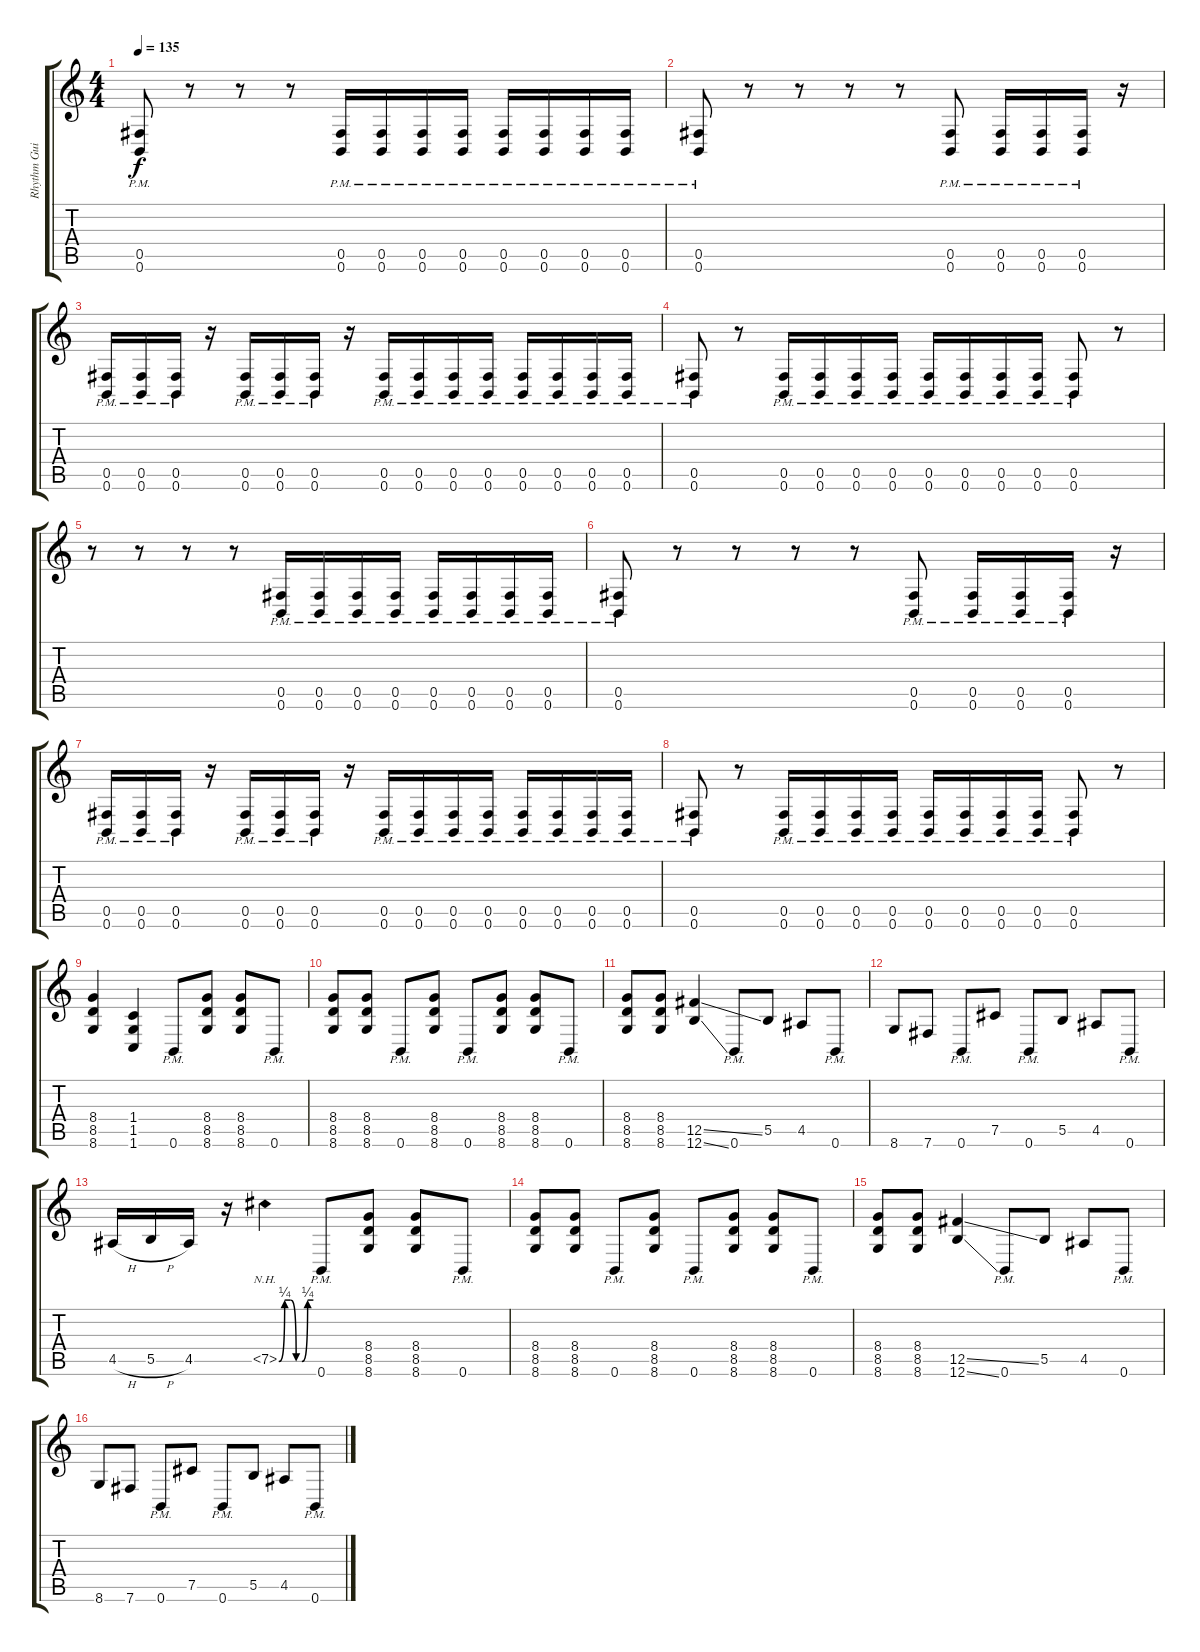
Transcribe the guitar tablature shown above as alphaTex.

\track ("Rhythm Guitar (Jeremy)" "Rhythm Gui") {instrument distortionguitar}
\staff {score tabs}
\tuning (Db4 Ab3 E3 B2 Gb2 B1) {hide}
\ts (4 4)
\tempo 135
\clef g2
\ks c
(0.5{pm} 0.6{pm}).8{dy f} r.8 r.8 r.8 (0.5{pm} 0.6{pm}).16 (0.5{pm} 0.6{pm}).16 (0.5{pm} 0.6{pm}).16 (0.5{pm} 0.6{pm}).16 (0.5{pm} 0.6{pm}).16 (0.5{pm} 0.6{pm}).16 (0.5{pm} 0.6{pm}).16 (0.5{pm} 0.6{pm}).16 |
(0.5{pm} 0.6{pm}).8 r.8 r.8 r.8 r.8 (0.5{pm} 0.6{pm}).8 (0.5{pm} 0.6{pm}).16 (0.5{pm} 0.6{pm}).16 (0.5{pm} 0.6{pm}).16 r.16 |
(0.5{pm} 0.6{pm}).16 (0.5{pm} 0.6{pm}).16 (0.5{pm} 0.6{pm}).16 r.16 (0.5{pm} 0.6{pm}).16 (0.5{pm} 0.6{pm}).16 (0.5{pm} 0.6{pm}).16 r.16 (0.5{pm} 0.6{pm}).16 (0.5{pm} 0.6{pm}).16 (0.5{pm} 0.6{pm}).16 (0.5{pm} 0.6{pm}).16 (0.5{pm} 0.6{pm}).16 (0.5{pm} 0.6{pm}).16 (0.5{pm} 0.6{pm}).16 (0.5{pm} 0.6{pm}).16 |
(0.5{pm} 0.6{pm}).8 r.8 (0.5{pm} 0.6{pm}).16 (0.5{pm} 0.6{pm}).16 (0.5{pm} 0.6{pm}).16 (0.5{pm} 0.6{pm}).16 (0.5{pm} 0.6{pm}).16 (0.5{pm} 0.6{pm}).16 (0.5{pm} 0.6{pm}).16 (0.5{pm} 0.6{pm}).16 (0.5{pm} 0.6{pm}).8 r.8 |
r.8 r.8 r.8 r.8 (0.5{pm} 0.6{pm}).16 (0.5{pm} 0.6{pm}).16 (0.5{pm} 0.6{pm}).16 (0.5{pm} 0.6{pm}).16 (0.5{pm} 0.6{pm}).16 (0.5{pm} 0.6{pm}).16 (0.5{pm} 0.6{pm}).16 (0.5{pm} 0.6{pm}).16 |
(0.5{pm} 0.6{pm}).8 r.8 r.8 r.8 r.8 (0.5{pm} 0.6{pm}).8 (0.5{pm} 0.6{pm}).16 (0.5{pm} 0.6{pm}).16 (0.5{pm} 0.6{pm}).16 r.16 |
(0.5{pm} 0.6{pm}).16 (0.5{pm} 0.6{pm}).16 (0.5{pm} 0.6{pm}).16 r.16 (0.5{pm} 0.6{pm}).16 (0.5{pm} 0.6{pm}).16 (0.5{pm} 0.6{pm}).16 r.16 (0.5{pm} 0.6{pm}).16 (0.5{pm} 0.6{pm}).16 (0.5{pm} 0.6{pm}).16 (0.5{pm} 0.6{pm}).16 (0.5{pm} 0.6{pm}).16 (0.5{pm} 0.6{pm}).16 (0.5{pm} 0.6{pm}).16 (0.5{pm} 0.6{pm}).16 |
(0.5{pm} 0.6{pm}).8 r.8 (0.5{pm} 0.6{pm}).16 (0.5{pm} 0.6{pm}).16 (0.5{pm} 0.6{pm}).16 (0.5{pm} 0.6{pm}).16 (0.5{pm} 0.6{pm}).16 (0.5{pm} 0.6{pm}).16 (0.5{pm} 0.6{pm}).16 (0.5{pm} 0.6{pm}).16 (0.5{pm} 0.6{pm}).8 r.8 |
(8.4 8.5 8.6).4 (1.4 1.5 1.6).4 0.6{pm}.8 (8.4 8.5 8.6).8 (8.4 8.5 8.6).8 0.6{pm}.8 |
(8.4 8.5 8.6).8 (8.4 8.5 8.6).8 0.6{pm}.8 (8.4 8.5 8.6).8 0.6{pm}.8 (8.4 8.5 8.6).8 (8.4 8.5 8.6).8 0.6{pm}.8 |
(8.4 8.5 8.6).8 (8.4 8.5 8.6).8 (12.5{ss} 12.6{ss}).4 0.6{pm}.8 5.5.8 4.5.8 0.6{pm}.8 |
8.6.8 7.6.8 0.6{pm}.8 7.5.8 0.6{pm}.8 5.5.8 4.5.8 0.6{pm}.8 |
4.5{h}.16 5.5{h}.16 4.5.16 r.16 7.5{be (custom 0 0 10 1 20 1 30 0 40 0 50 1 60 1) nh}.4 0.6{pm}.8 (8.4 8.5 8.6).8 (8.4 8.5 8.6).8 0.6{pm}.8 |
(8.4 8.5 8.6).8 (8.4 8.5 8.6).8 0.6{pm}.8 (8.4 8.5 8.6).8 0.6{pm}.8 (8.4 8.5 8.6).8 (8.4 8.5 8.6).8 0.6{pm}.8 |
(8.4 8.5 8.6).8 (8.4 8.5 8.6).8 (12.5{ss} 12.6{ss}).4 0.6{pm}.8 5.5.8 4.5.8 0.6{pm}.8 |
8.6.8 7.6.8 0.6{pm}.8 7.5.8 0.6{pm}.8 5.5.8 4.5.8 0.6{pm}.8
